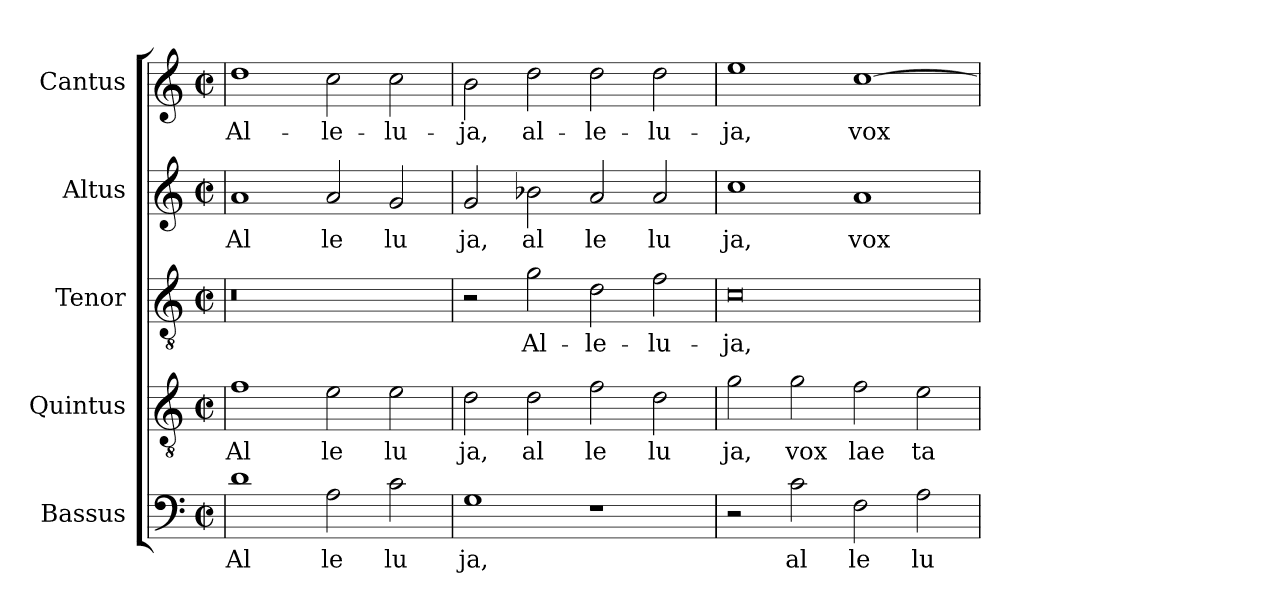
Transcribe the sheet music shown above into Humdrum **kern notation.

**kern	**text	**kern	**text	**kern	**text	**kern	**text	**kern	**text
*part5	*part5	*part4	*part4	*part3	*part3	*part2	*part2	*part1	*part1
*staff5	*staff5	*staff4	*staff4	*staff3	*staff3	*staff2	*staff2	*staff1	*staff1
*I"Bassus	*	*I"Quintus	*	*I"Tenor	*	*I"Altus	*	*I"Cantus	*
!!LO:PB:g=z
*stria5	*	*stria5	*	*stria5	*	*stria5	*	*stria5	*
*clefF4	*	*clefGv2	*	*clefGv2	*	*clefG2	*	*clefG2	*
*M2/2	*	*M2/2	*	*M2/2	*	*M2/2	*	*M2/2	*
*met(c|)	*	*met(c|)	*	*met(c|)	*	*met(c|)	*	*met(c|)	*
=1	=1!	=1	=1!	=1	=1!	=1	=1!	=1!	=1!
!	!LO:LY:b:cj	!	!LO:LY:b:cj	!	!	!	!LO:LY:b:cj	!	!LO:LY:b:cj
1d	Al	1f	Al	0r	.	1a	Al	1dd	Al-
!	!LO:LY:b:cj	!	!LO:LY:b:cj	!	!	!	!LO:LY:b:cj	!	!LO:LY:b:cj
2A\	le	2e\	le	.	.	2a/	le	2cc\	-le-
!	!LO:LY:b:cj	!	!LO:LY:b:cj	!	!	!	!LO:LY:b:cj	!	!LO:LY:b:cj
2c\	lu	2e\	lu	.	.	2g/	lu	2cc\	-lu-
=2	=2	=2	=2	=2	=2	=2	=2	=2	=2
!	!LO:LY:b:cj	!	!LO:LY:b:cj	!	!	!	!LO:LY:b:cj	!	!LO:LY:b:cj
1G	ja,	2d\	ja,	2r	.	2g/	ja,	2b\	-ja,
!	!	!	!LO:LY:b:cj	!	!LO:LY:b:cj	!	!LO:LY:b:cj	!	!LO:LY:b:cj
.	.	2d\	al	2g\	Al-	2b-X\	al	2dd\	al-
!	!	!	!LO:LY:b:cj	!	!LO:LY:b:cj	!	!LO:LY:b:cj	!	!LO:LY:b:cj
1r	.	2f\	le	2d\	-le-	2a/	le	2dd\	-le-
!	!	!	!LO:LY:b:cj	!	!LO:LY:b:cj	!	!LO:LY:b:cj	!	!LO:LY:b:cj
.	.	2d\	lu	2f\	-lu-	2a/	lu	2dd\	-lu-
=3	=3	=3	=3	=3	=3	=3	=3	=3	=3
!	!	!	!LO:LY:b:cj	!	!LO:LY:b:cj	!	!LO:LY:b:cj	!	!LO:LY:b:cj
2r	.	2g\	ja,	0c	-ja,	1cc	ja,	1ee	-ja,
!	!LO:LY:b:cj	!	!LO:LY:b:cj	!	!	!	!	!	!
2c\	al	2g\	vox	.	.	.	.	.	.
!	!LO:LY:b:cj	!	!LO:LY:b:cj	!	!	!	!LO:LY:b:cj	!	!LO:LY:b:cj
2F\	le	2f\	lae	.	.	1a	vox	[>1cc	vox
!	!LO:LY:b:cj	!	!LO:LY:b:cj	!	!	!	!	!	!
2A\	lu	2e\	ta	.	.	.	.	.	.
=	=	=	=	=	=	=	=	=	=
*-	*-	*-	*-	*-	*-	*-	*-	*-	*-
